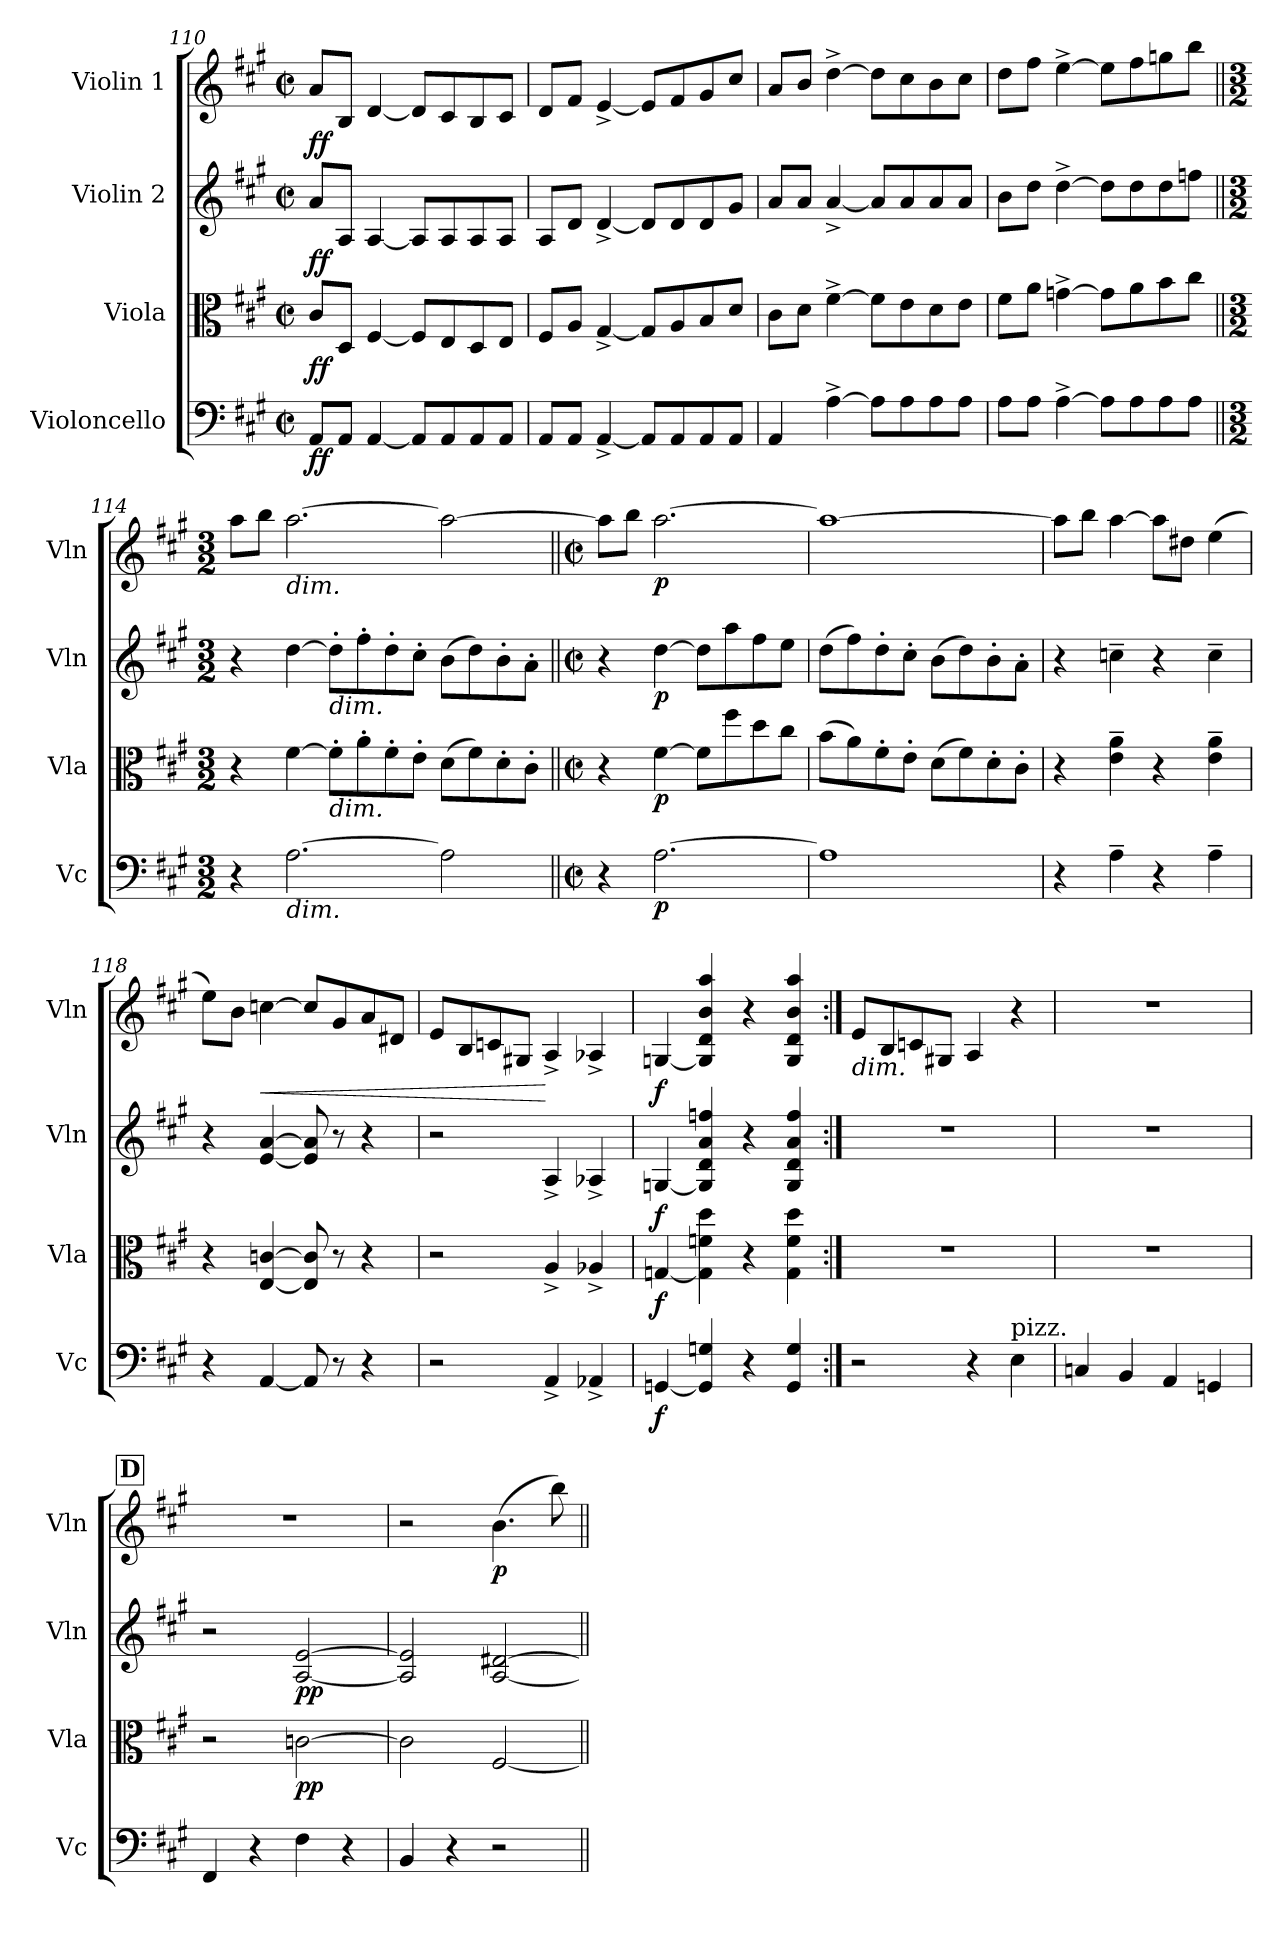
**kern	**dynam	**kern	**dynam	**kern	**dynam	**kern	**dynam
*part4	*part4	*part3	*part3	*part2	*part2	*part1	*part1
*staff4	*staff4	*staff3	*staff3	*staff2	*staff2	*staff1	*staff1
*I"Violoncello	*	*I"Viola	*	*I"Violin 2	*	*I"Violin 1	*
*I'Vc	*	*I'Vla	*	*I'Vln	*	*I'Vln	*
!!LO:LB:g=z
*clefF4	*	*clefC3	*	*clefG2	*	*clefG2	*
*k[f#c#g#]	*	*k[f#c#g#]	*	*k[f#c#g#]	*	*k[f#c#g#]	*
*M2/2	*	*M2/2	*	*M2/2	*	*M2/2	*
*met(c|)	*	*met(c|)	*	*met(c|)	*	*met(c|)	*
=110	=110	=110	=110	=110	=110	=110	=110
!	!LO:DY:b	!	!LO:DY:b	!	!LO:DY:b	!	!LO:DY:b
8AA/L	ff	8c#/L	ff	8a/L	ff	8a/L	ff
8AA/J	.	8D/J	.	8A/J	.	8B/J	.
[4AA/	.	[4F#/	.	[4A/	.	[4d/	.
8AA/L]	.	8F#/L]	.	8A/L]	.	8d/L]	.
8AA/	.	8E/	.	8A/	.	8c#/	.
8AA/	.	8D/	.	8A/	.	8B/	.
8AA/J	.	8E/J	.	8A/J	.	8c#/J	.
=111	=111	=111	=111	=111	=111	=111	=111
8AA/L	.	8F#/L	.	8A/L	.	8d/L	.
8AA/J	.	8A/J	.	8d/J	.	8f#/J	.
[4AA^/	.	[4G#^/	.	[4d^/	.	[4e^/	.
8AA/L]	.	8G#/L]	.	8d/L]	.	8e/L]	.
8AA/	.	8A/	.	8d/	.	8f#/	.
8AA/	.	8B/	.	8d/	.	8g#/	.
8AA/J	.	8d/J	.	8g#/J	.	8cc#/J	.
=112	=112	=112	=112	=112	=112	=112	=112
4AA/	.	8c#\L	.	8a/L	.	8a/L	.
.	.	8d\J	.	8a/J	.	8b/J	.
[4A^\	.	[4f#^\	.	[4a^/	.	[4dd^\	.
8A\L]	.	8f#\L]	.	8a/L]	.	8dd\L]	.
8A\	.	8e\	.	8a/	.	8cc#\	.
8A\	.	8d\	.	8a/	.	8b\	.
8A\J	.	8e\J	.	8a/J	.	8cc#\J	.
=113	=113	=113	=113	=113	=113	=113	=113
8A\L	.	8f#\L	.	8b\L	.	8dd\L	.
8A\J	.	8a\J	.	8dd\J	.	8ff#\J	.
[4A^\	.	[4gn^\	.	[4dd^\	.	[4ee^\	.
8A\L]	.	8g\L]	.	8dd\L]	.	8ee\L]	.
8A\	.	8a\	.	8dd\	.	8ff#\	.
8A\	.	8b\	.	8dd\	.	8ggn\	.
8A\J	.	8cc#\J	.	8ffn\J	.	8bb\J	.
!!LO:PB:g=z
=114||	=114||	=114||	=114||	=114||	=114||	=114||	=114||
*M3/2	*	*M3/2	*	*M3/2	*	*M3/2	*
4r	.	4r	.	4r	.	8aa\L	.
.	.	.	.	.	.	8bb\J	.
!	!	!	!	!	!	!LO:TX:b:i:t=dim.	!
!LO:TX:b:i:t=dim.	!	!	!	!	!	!	!
[2.A\	.	[4f#\	.	[4dd\	.	[2.aa\	.
!	!	!	!	!LO:TX:b:i:t=dim.	!	!	!
!	!	!LO:TX:b:i:t=dim.	!	!	!	!	!
.	.	8f#'\L]	.	8dd'\L]	.	.	.
.	.	8a'\	.	8ff#'\	.	.	.
.	.	8f#'\	.	8dd'\	.	.	.
.	.	8e'\J	.	8cc#'\J	.	.	.
2A\]	.	(8d\L	.	(8b\L	.	2aa\_	.
.	.	8f#\)	.	8dd\)	.	.	.
.	.	8d'\	.	8b'\	.	.	.
.	.	8c#'\J	.	8a'\J	.	.	.
!!LO:LB:g=z
=115||	=115||	=115||	=115||	=115||	=115||	=115||	=115||
*M2/2	*	*M2/2	*	*M2/2	*	*M2/2	*
*met(c|)	*	*met(c|)	*	*met(c|)	*	*met(c|)	*
4r	.	4r	.	4r	.	8aa\L]	.
.	.	.	.	.	.	8bb\J	.
!	!LO:DY:b	!	!LO:DY:b	!	!LO:DY:b	!	!LO:DY:b
[2.A\	p	[4f#\	p	[4dd\	p	[2.aa\	p
.	.	8f#\L]	.	8dd\L]	.	.	.
.	.	8ff#\	.	8aa\	.	.	.
.	.	8dd\	.	8ff#\	.	.	.
.	.	8cc#\J	.	8ee\J	.	.	.
=116	=116	=116	=116	=116	=116	=116	=116
1A]	.	(8b\L	.	(8dd\L	.	1aa_	.
.	.	8a\)	.	8ff#\)	.	.	.
.	.	8f#'\	.	8dd'\	.	.	.
.	.	8e'\J	.	8cc#'\J	.	.	.
.	.	(8d\L	.	(8b\L	.	.	.
.	.	8f#\)	.	8dd\)	.	.	.
.	.	8d'\	.	8b'\	.	.	.
.	.	8c#'\J	.	8a'\J	.	.	.
=117	=117	=117	=117	=117	=117	=117	=117
4r	.	4r	.	4r	.	8aa\L]	.
.	.	.	.	.	.	8bb\J	.
4A~\	.	4e\~ 4a\~	.	4ccn~\	.	[4aa\	.
4r	.	4r	.	4r	.	8aa\L]	.
.	.	.	.	.	.	8dd#X\J	.
4A~\	.	4e\~ 4a\~	.	4cc~\	.	(4ee\	.
=118	=118	=118	=118	=118	=118	=118	=118
4r	.	4r	.	4r	.	8ee\L)	.
.	.	.	.	.	.	8b\J	.
!	!	!	!	!	!	!	!LO:HP:b
[4AA/	.	[4E/ [4cn/	.	[4e/ [4a/	.	[4ccn\	<
8AA/]	.	8E/] 8c/]	.	8e/] 8a/]	.	8cc/L]	.
8r	.	8r	.	8r	.	8g#/	.
4r	.	4r	.	4r	.	8a/	.
.	.	.	.	.	.	8d#X/J	.
=118X1	=118X1	=118X1	=118X1	=118X1	=118X1	=118X1	=118X1
2r	.	2r	.	2r	.	8e/L	.
.	.	.	.	.	.	8B/	.
.	.	.	.	.	.	8cn/	.
.	.	.	.	.	.	8G#X/J	.
4AA^/	.	4A^/	.	4A^/	.	4A^/	[
4AA-X^/	.	4A-X^/	.	4A-X^/	.	4A-X^/	.
!!LO:LB:g=z
=118X2	=118X2	=118X2	=118X2	=118X2	=118X2	=118X2	=118X2
!	!LO:DY:b	!	!LO:DY:b	!	!LO:DY:b	!	!LO:DY:b
[4GGn/	f	[<4Gn/	f	[4Gn/	f	[4Gn/	f
4GG/] 4Gn/	.	4G\] 4fn\ 4dd\	.	4G/] 4d/ 4a/ 4ffn/	.	4G/] 4d/ 4b/ 4aa/	.
4r	.	4r	.	4r	.	4r	.
4GG/ 4G/	.	4G\ 4f\ 4dd\	.	4G/ 4d/ 4a/ 4ff/	.	4G/ 4d/ 4b/ 4aa/	.
=119:|!	=119:|!	=119:|!	=119:|!	=119:|!	=119:|!	=119:|!	=119:|!
!	!	!	!	!	!	!LO:TX:b:i:t=dim.	!
2r	.	1r	.	1r	.	8e/L	.
.	.	.	.	.	.	8B/	.
.	.	.	.	.	.	8cn/	.
.	.	.	.	.	.	8G#X/J	.
4r	.	.	.	.	.	4A/	.
!LO:TX:a:t=pizz.	!	!	!	!	!	!	!
4E\	.	.	.	.	.	4r	.
=120	=120	=120	=120	=120	=120	=120	=120
4Cn/	.	1r	.	1r	.	1r	.
4BB/	.	.	.	.	.	.	.
4AA/	.	.	.	.	.	.	.
4GGn/	.	.	.	.	.	.	.
!!LO:REH:place=s1:a:B:cj:fs=14:t=D
=121	=121	=121	=121	=121	=121	=121	=121
4FF#/	.	2r	.	2r	.	1r	.
4r	.	.	.	.	.	.	.
!	!	!	!LO:DY:b	!	!LO:DY:b	!	!
4F#\	.	[2cn\	pp	[2A/ [2e/	pp	.	.
4r	.	.	.	.	.	.	.
=122	=122	=122	=122	=122	=122	=122	=122
4BB/	.	2c\]	.	2A/] 2e/]	.	2r	.
4r	.	.	.	.	.	.	.
!	!	!	!	!	!	!	!LO:DY:b
2r	.	[2F#/	.	[2A/ [2d#X/	.	(4.b\	p
.	.	.	.	.	.	8bb\)	.
=||	=||	=||	=||	=||	=||	=||	=||
*-	*-	*-	*-	*-	*-	*-	*-
